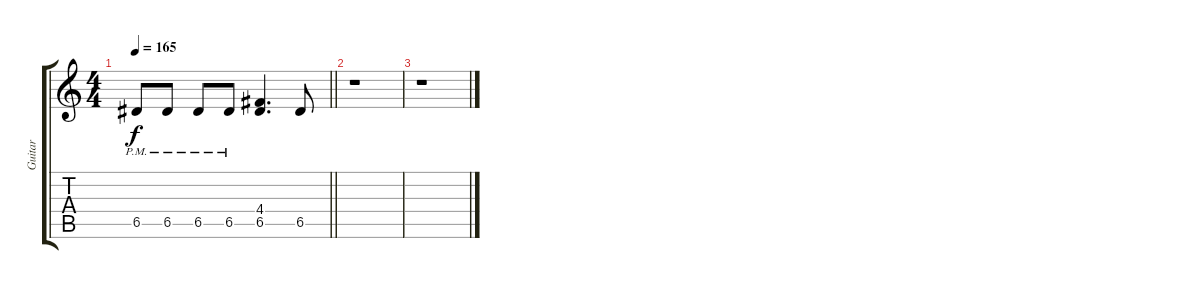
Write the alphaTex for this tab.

\track ("Guitar" "Guitar") {instrument distortionguitar}
\staff {score tabs}
\tuning (E4 B3 G3 D3 A2 E2) {hide}
\ts (4 4)
\tempo 165
\clef g2
\barLineRight lightlight
\ks c
6.5{pm}.8{dy f} 6.5{pm}.8 6.5{pm}.8 6.5{pm}.8 (4.4 6.5).4{d} 6.5.8 |
r.1 |
r.1
